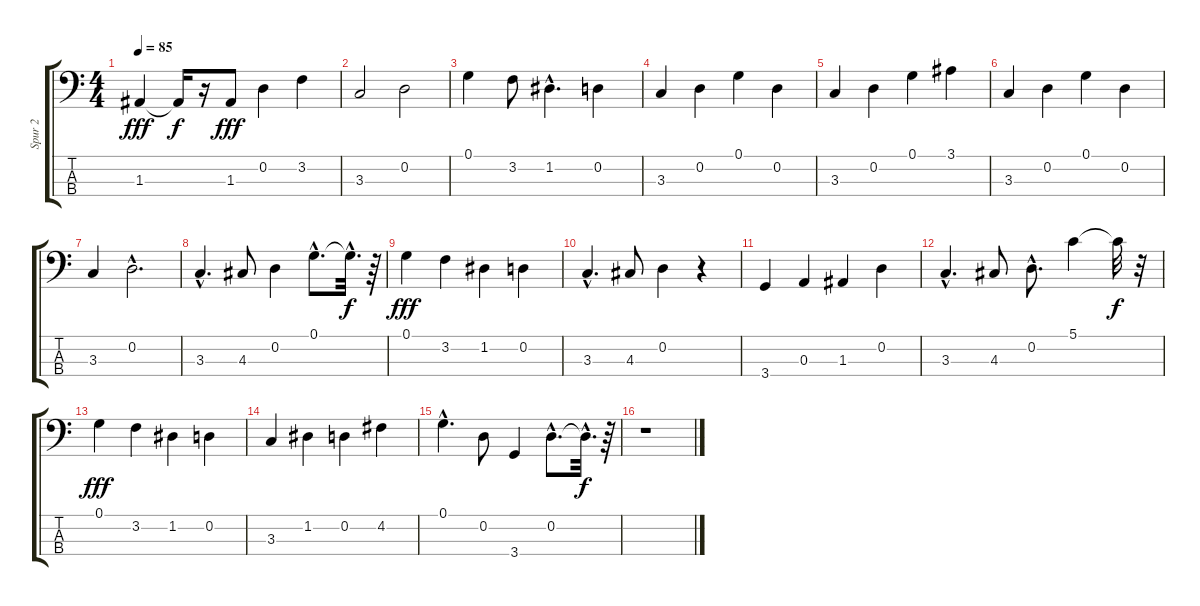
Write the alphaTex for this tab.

\track ("Spur 2" "Spur 2") {instrument fretlessbass}
\staff {score tabs}
\tuning (G2 D2 A1 E1) {hide}
\ts (4 4)
\tempo 85
\clef f4
\ks c
1.3.4{dy fff} 1.3{t}.16{dy f} r.16 1.3.8{dy fff} 0.2.4 3.2.4 |
3.3.2 0.2.2 |
0.1.4 3.2.8 1.2{hac}.4{d} 0.2.4 |
3.3.4 0.2.4 0.1.4 0.2.4 |
3.3.4 0.2.4 0.1.4 3.1.4 |
3.3.4 0.2.4 0.1.4 0.2.4 |
3.3.4 0.2{hac}.2{d} |
3.3{hac}.4{d} 4.3.8 0.2.4 0.1{hac}.8{d} 0.1{hac t}.32{d dy f} r.64 |
0.1.4{dy fff} 3.2.4 1.2.4 0.2.4 |
3.3{hac}.4{d} 4.3.8 0.2.4 r.4 |
3.4.4 0.3.4 1.3.4 0.2.4 |
3.3{hac}.4{d} 4.3.8 0.2{hac}.8{d} 5.1.4 5.1{t}.32{dy f} r.32 |
0.1.4{dy fff} 3.2.4 1.2.4 0.2.4 |
3.3.4 1.2.4 0.2.4 4.2.4 |
0.1{hac}.4{d} 0.2.8 3.4.4 0.2{hac}.8{d} 0.2{hac t}.32{d dy f} r.64 |
r.1
